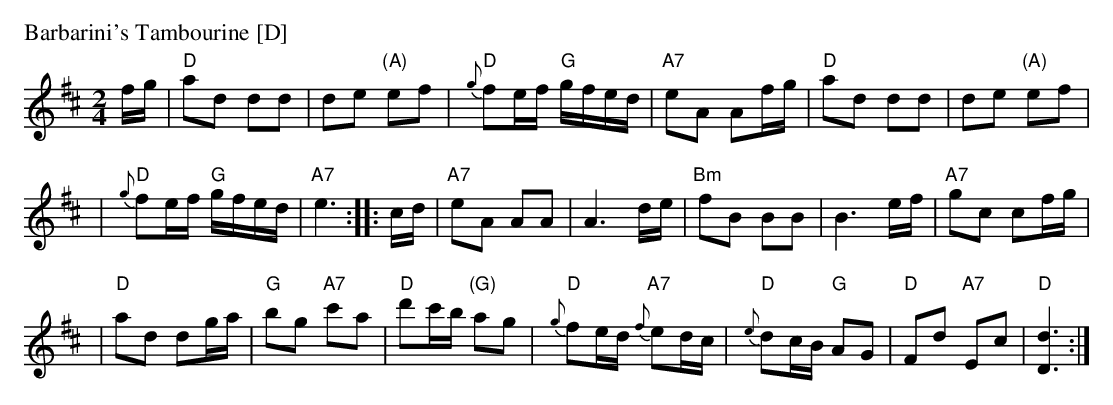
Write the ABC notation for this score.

X:1
P: Barbarini's Tambourine [D]
M: 2/4
L: 1/16
K: D
fg \
| "D"a2d2 d2d2 | d2e2 "(A)"e2f2 \
| "D"{g}f2ef "G"gfed | "A7"e2A2 A2fg \
| "D"a2d2 d2d2 | d2e2 "(A)"e2f2 |
| "D"{g}f2ef "G"gfed | "A7"e6 :: cd \
| "A7"e2A2 A2A2 | A6 de \
| "Bm"f2B2 B2B2 | B6 ef \
| "A7"g2c2 c2fg |
| "D"a2d2 d2ga \
| "G"b2g2 "A7"c'2a2 | "D"d'2c'b "(G)"a2g2 \
| "D"{g}f2ed "A7"{f}e2dc | "D"{e}d2cB "G"A2G2 \
| "D"F2d2 "A7"E2c2 | "D"[d6D6] :|
